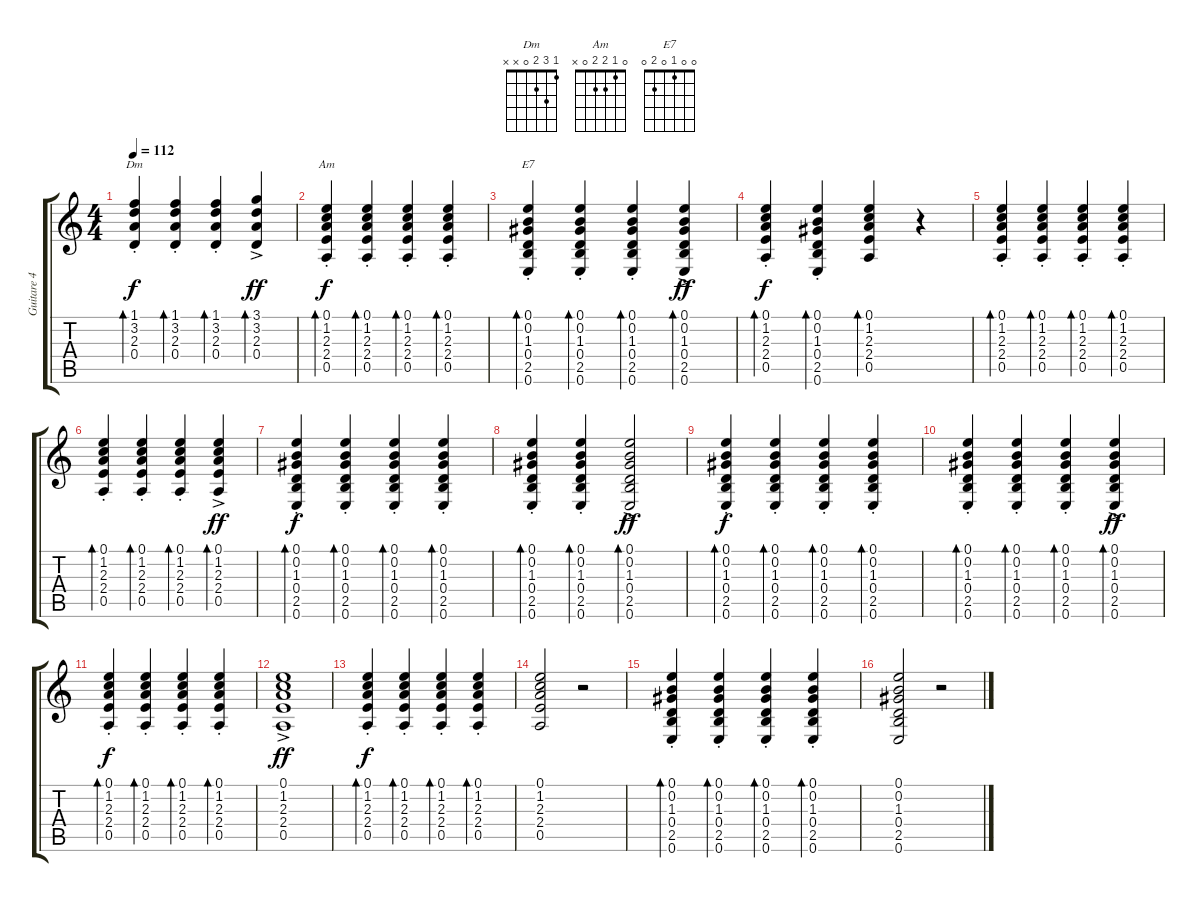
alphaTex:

\track ("Guitare 4" "Guitare 4") {instrument acousticguitarnylon}
\staff {score tabs}
\tuning (E4 B3 G3 D3 A2 E2) {hide}
\chord ("Dm" 1 3 2 0 x x)
\chord ("Am" 0 1 2 2 0 x)
\chord ("E7" 0 0 1 0 2 0)
\ts (4 4)
\tempo 112
\clef g2
\ks c
(1.1 3.2 2.3{st} 0.4).4{bd 30 ch "Dm" dy f beam Up} (1.1 3.2{st} 2.3 0.4).4{bd 30 beam Up} (1.1 3.2{st} 2.3 0.4).4{bd 30 beam Up} (3.1 3.2 2.3 0.4{ac}).4{bd 30 dy ff beam Up} |
(0.1{st} 1.2{st} 2.3{st} 2.4{st} 0.5{st}).4{bd 30 ch "Am" dy f} (0.1{st} 1.2{st} 2.3{st} 2.4{st} 0.5{st}).4{bd 30} (0.1{st} 1.2{st} 2.3{st} 2.4{st} 0.5{st}).4{bd 30} (0.1 1.2 2.3 2.4 0.5{st}).4{bd 30} |
(0.1{st} 0.2{st} 1.3{st} 0.4{st} 2.5{st} 0.6{st}).4{bd 30 ch "E7"} (0.1{st} 0.2{st} 1.3{st} 0.4{st} 2.5{st} 0.6{st}).4{bd 30} (0.1{st} 0.2{st} 1.3{st} 0.4{st} 2.5{st} 0.6{st}).4{bd 30} (0.1 0.2 1.3 0.4 2.5 0.6{ac}).4{bd 30 dy ff} |
(0.1 1.2 2.3{st} 2.4 0.5).4{bd 30 dy f} (0.1 0.2 1.3{st} 0.4 2.5 0.6).4{bd 30} (0.1 1.2 2.3 2.4 0.5).4{bd 30} r.4 |
(0.1{st} 1.2{st} 2.3{st} 2.4{st} 0.5{st}).4{bd 30} (0.1{st} 1.2{st} 2.3{st} 2.4{st} 0.5{st}).4{bd 30} (0.1{st} 1.2{st} 2.3{st} 2.4{st} 0.5{st}).4{bd 30} (0.1 1.2 2.3 2.4 0.5{st}).4{bd 30} |
(0.1{st} 1.2{st} 2.3{st} 2.4{st} 0.5{st}).4{bd 30} (0.1{st} 1.2{st} 2.3{st} 2.4{st} 0.5{st}).4{bd 30} (0.1{st} 1.2{st} 2.3{st} 2.4{st} 0.5{st}).4{bd 30} (0.1 1.2 2.3 2.4 0.5{ac}).4{bd 30 dy ff} |
(0.1{st} 0.2{st} 1.3{st} 0.4{st} 2.5{st} 0.6{st}).4{bd 30 dy f} (0.1{st} 0.2{st} 1.3{st} 0.4{st} 2.5{st} 0.6{st}).4{bd 30} (0.1{st} 0.2{st} 1.3{st} 0.4{st} 2.5{st} 0.6{st}).4{bd 30} (0.1 0.2 1.3 0.4 2.5 0.6{st}).4{bd 30} |
(0.1{st} 0.2{st} 1.3{st} 0.4{st} 2.5{st} 0.6{st}).4{bd 30} (0.1{st} 0.2{st} 1.3{st} 0.4{st} 2.5{st} 0.6{st}).4{bd 30} (0.1 0.2{ac} 1.3 0.4 2.5 0.6).2{bd 30 dy ff} |
(0.1{st} 0.2{st} 1.3{st} 0.4{st} 2.5{st} 0.6{st}).4{bd 30 dy f} (0.1{st} 0.2{st} 1.3{st} 0.4{st} 2.5{st} 0.6{st}).4{bd 30} (0.1{st} 0.2{st} 1.3{st} 0.4{st} 2.5{st} 0.6{st}).4{bd 30} (0.1 0.2 1.3 0.4 2.5 0.6{st}).4{bd 30} |
(0.1{st} 0.2{st} 1.3{st} 0.4{st} 2.5{st} 0.6{st}).4{bd 30} (0.1{st} 0.2{st} 1.3{st} 0.4{st} 2.5{st} 0.6{st}).4{bd 30} (0.1{st} 0.2{st} 1.3{st} 0.4{st} 2.5{st} 0.6{st}).4{bd 30} (0.1 0.2 1.3 0.4 2.5 0.6{ac}).4{bd 30 dy ff} |
(0.1{st} 1.2{st} 2.3{st} 2.4{st} 0.5{st}).4{bd 30 dy f} (0.1{st} 1.2{st} 2.3{st} 2.4{st} 0.5{st}).4{bd 30} (0.1{st} 1.2{st} 2.3{st} 2.4{st} 0.5{st}).4{bd 30} (0.1 1.2 2.3 2.4 0.5{st}).4{bd 30} |
(0.1 1.2{ac} 2.3 2.4 0.5).1{dy ff} |
(0.1{st} 1.2{st} 2.3{st} 2.4{st} 0.5{st}).4{bd 30 dy f} (0.1{st} 1.2{st} 2.3{st} 2.4{st} 0.5{st}).4{bd 30} (0.1{st} 1.2{st} 2.3{st} 2.4{st} 0.5{st}).4{bd 30} (0.1 1.2 2.3 2.4 0.5{st}).4{bd 30} |
(0.1 1.2 2.3 2.4 0.5).2 r.2 |
(0.1{st} 0.2{st} 1.3{st} 0.4{st} 2.5{st} 0.6{st}).4{bd 30} (0.1{st} 0.2{st} 1.3{st} 0.4{st} 2.5{st} 0.6{st}).4{bd 30} (0.1{st} 0.2{st} 1.3{st} 0.4{st} 2.5{st} 0.6{st}).4{bd 30} (0.1 0.2 1.3 0.4 2.5 0.6{st}).4{bd 30} |
(0.1 0.2 1.3 0.4 2.5 0.6).2 r.2
